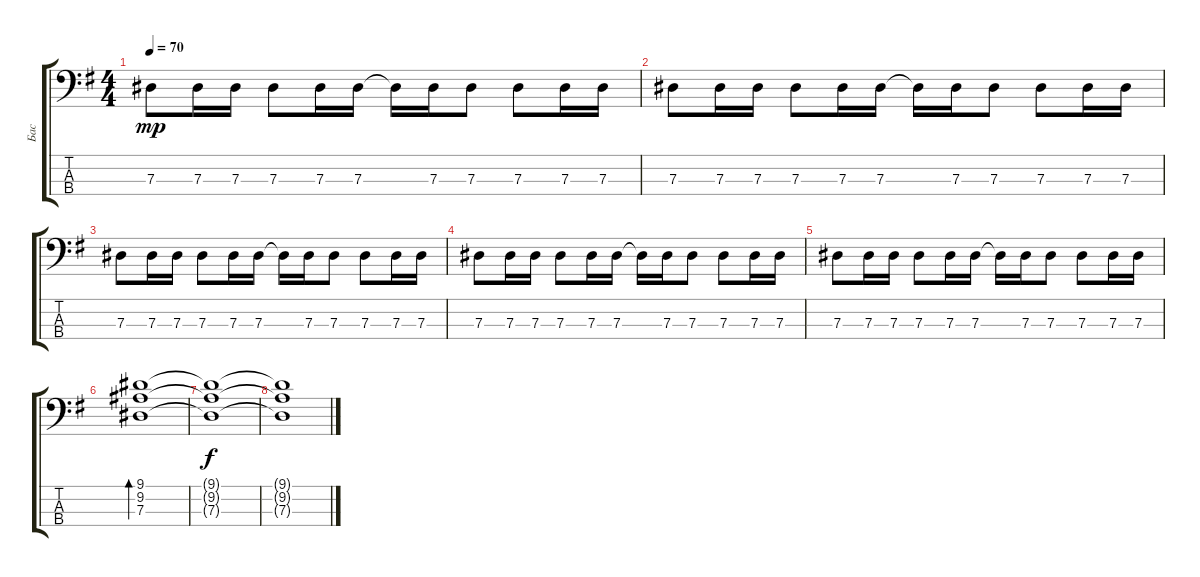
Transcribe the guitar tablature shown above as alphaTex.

\track ("Бас" "Бас") {instrument electricbassfinger}
\staff {score tabs}
\tuning (Gb2 Db2 Ab1 Eb1) {hide}
\ts (4 4)
\tempo 70
\clef f4
\ks eminor
7.3.8{dy mp} 7.3.16 7.3.16 7.3.8 7.3.16 7.3.16 7.3{t}.16 7.3.16 7.3.8 7.3.8 7.3.16 7.3.16 |
7.3.8 7.3.16 7.3.16 7.3.8 7.3.16 7.3.16 7.3{t}.16 7.3.16 7.3.8 7.3.8 7.3.16 7.3.16 |
7.3.8 7.3.16 7.3.16 7.3.8 7.3.16 7.3.16 7.3{t}.16 7.3.16 7.3.8 7.3.8 7.3.16 7.3.16 |
7.3.8 7.3.16 7.3.16 7.3.8 7.3.16 7.3.16 7.3{t}.16 7.3.16 7.3.8 7.3.8 7.3.16 7.3.16 |
7.3.8 7.3.16 7.3.16 7.3.8 7.3.16 7.3.16 7.3{t}.16 7.3.16 7.3.8 7.3.8 7.3.16 7.3.16 |
(9.1 9.2 7.3).1{bd 120} |
(9.1{t} 9.2{t} 7.3{t}).1{dy f} |
(9.1{t} 9.2{t} 7.3{t}).1
